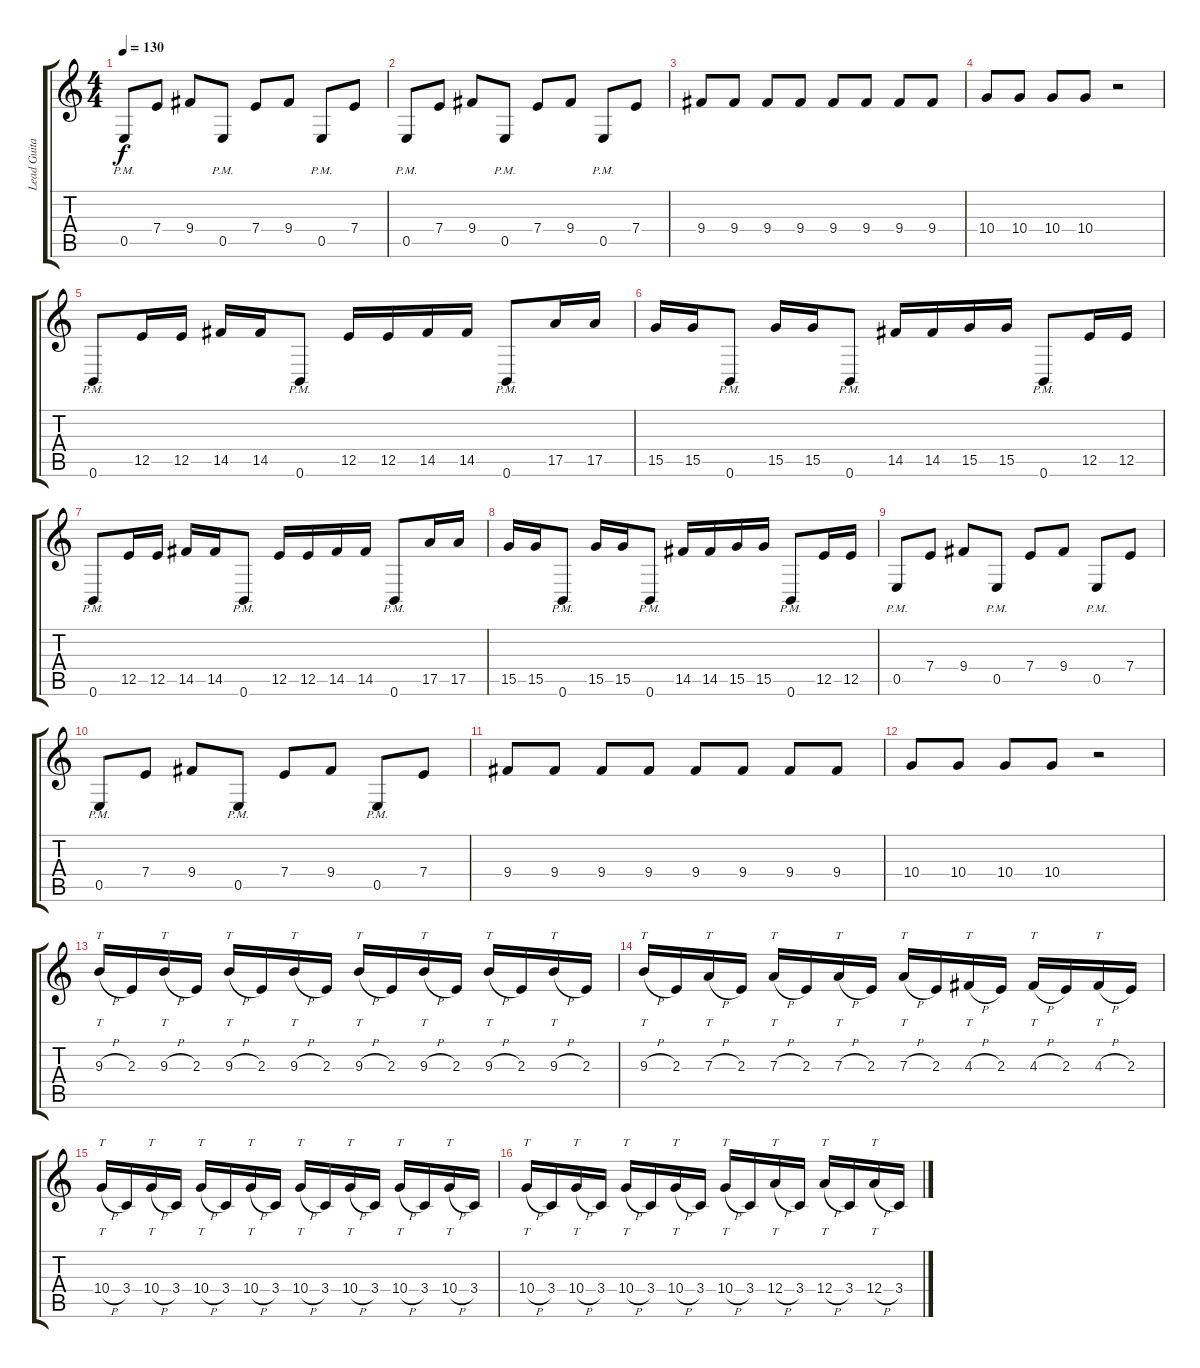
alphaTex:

\track ("Lead Guitar - Olavi Mikkonen" "Lead Guita") {instrument distortionguitar}
\staff {score tabs}
\tuning (B3 Gb3 D3 A2 E2 B1) {hide}
\ts (4 4)
\tempo 130
\clef g2
\ks c
0.5{pm}.8{dy f} 7.4.8 9.4.8 0.5{pm}.8 7.4.8 9.4.8 0.5{pm}.8 7.4.8 |
0.5{pm}.8 7.4.8 9.4.8 0.5{pm}.8 7.4.8 9.4.8 0.5{pm}.8 7.4.8 |
9.4.8 9.4.8 9.4.8 9.4.8 9.4.8 9.4.8 9.4.8 9.4.8 |
10.4.8 10.4.8 10.4.8 10.4.8 r.2 |
0.6{pm}.8 12.5.16 12.5.16 14.5.16 14.5.16 0.6{pm}.8 12.5.16 12.5.16 14.5.16 14.5.16 0.6{pm}.8 17.5.16 17.5.16 |
15.5.16 15.5.16 0.6{pm}.8 15.5.16 15.5.16 0.6{pm}.8 14.5.16 14.5.16 15.5.16 15.5.16 0.6{pm}.8 12.5.16 12.5.16 |
0.6{pm}.8 12.5.16 12.5.16 14.5.16 14.5.16 0.6{pm}.8 12.5.16 12.5.16 14.5.16 14.5.16 0.6{pm}.8 17.5.16 17.5.16 |
15.5.16 15.5.16 0.6{pm}.8 15.5.16 15.5.16 0.6{pm}.8 14.5.16 14.5.16 15.5.16 15.5.16 0.6{pm}.8 12.5.16 12.5.16 |
0.5{pm}.8 7.4.8 9.4.8 0.5{pm}.8 7.4.8 9.4.8 0.5{pm}.8 7.4.8 |
0.5{pm}.8 7.4.8 9.4.8 0.5{pm}.8 7.4.8 9.4.8 0.5{pm}.8 7.4.8 |
9.4.8 9.4.8 9.4.8 9.4.8 9.4.8 9.4.8 9.4.8 9.4.8 |
10.4.8 10.4.8 10.4.8 10.4.8 r.2 |
9.3{h}.16{tt} 2.3.16 9.3{h}.16{tt} 2.3.16 9.3{h}.16{tt} 2.3.16 9.3{h}.16{tt} 2.3.16 9.3{h}.16{tt} 2.3.16 9.3{h}.16{tt} 2.3.16 9.3{h}.16{tt} 2.3.16 9.3{h}.16{tt} 2.3.16 |
9.3{h}.16{tt} 2.3.16 7.3{h}.16{tt} 2.3.16 7.3{h}.16{tt} 2.3.16 7.3{h}.16{tt} 2.3.16 7.3{h}.16{tt} 2.3.16 4.3{h}.16{tt} 2.3.16 4.3{h}.16{tt} 2.3.16 4.3{h}.16{tt} 2.3.16 |
10.4{h}.16{tt} 3.4.16 10.4{h}.16{tt} 3.4.16 10.4{h}.16{tt} 3.4.16 10.4{h}.16{tt} 3.4.16 10.4{h}.16{tt} 3.4.16 10.4{h}.16{tt} 3.4.16 10.4{h}.16{tt} 3.4.16 10.4{h}.16{tt} 3.4.16 |
10.4{h}.16{tt} 3.4.16 10.4{h}.16{tt} 3.4.16 10.4{h}.16{tt} 3.4.16 10.4{h}.16{tt} 3.4.16 10.4{h}.16{tt} 3.4.16 12.4{h}.16{tt} 3.4.16 12.4{h}.16{tt} 3.4.16 12.4{h}.16{tt} 3.4.16
